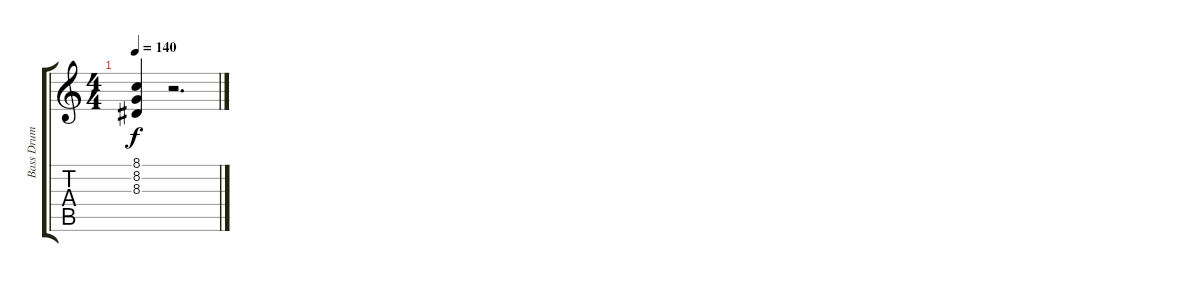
\track ("Bass Drum Tom" "Bass Drum ") {instrument melodictom}
\staff {score tabs}
\tuning (E4 B3 G3 D3 A2 E2) {hide}
\ts (4 4)
\tempo 140
\clef g2
\ks c
(8.1{t} 8.2{t} 8.3{t}).4{dy f} r.2{d}
